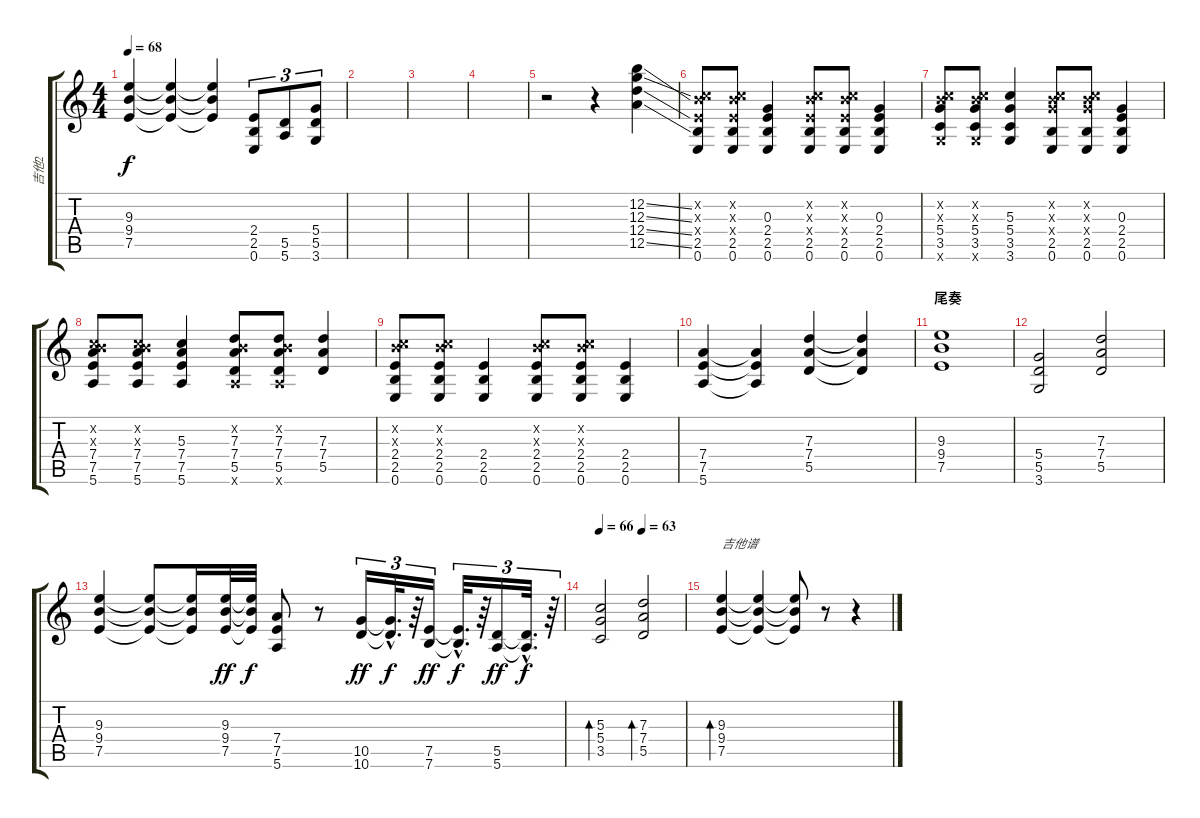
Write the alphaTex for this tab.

\track ("吉他2" "吉他2") {instrument distortionguitar}
\staff {score tabs}
\tuning (E4 B3 G3 D3 A2 E2) {hide}
\ts (4 4)
\tempo 68
\clef g2
\ks c
(9.3 9.4 7.5).4{dy f} (9.3{t} 9.4{t} 7.5{t}).4 (9.3{t} 9.4{t} 7.5{t}).4 (2.4 2.5 0.6).8{tu (3 2)} (5.5 5.6).8{tu (3 2)} (5.4 5.5 3.6).8{tu (3 2)} |
|
|
|
r.2 r.4 (12.2{ss} 12.3{ss} 12.4{ss} 12.5{ss}).4 |
(0.2{x} 5.3{x} 2.4{x} 2.5 0.6).8 (0.2{x} 5.3{x} 2.4{x} 2.5 0.6).8 (0.3 2.4 2.5 0.6).4 (0.2{x} 5.3{x} 2.4{x} 2.5 0.6).8 (0.2{x} 5.3{x} 2.4{x} 2.5 0.6).8 (0.3 2.4 2.5 0.6).4 |
(0.2{x} 5.3{x} 5.4 3.5 3.6{x}).8 (0.2{x} 5.3{x} 5.4 3.5 3.6{x}).8 (5.3 5.4 3.5 3.6).4 (0.2{x} 5.3{x} 5.4{x} 2.5 0.6).8 (0.2{x} 5.3{x} 5.4{x} 2.5 0.6).8 (0.3 2.4 2.5 0.6).4 |
(0.2{x} 5.3{x} 7.4 7.5 5.6).8 (0.2{x} 5.3{x} 7.4 7.5 5.6).8 (5.3 7.4 7.5 5.6).4 (0.2{x} 7.3 7.4 5.5 5.6{x}).8 (0.2{x} 7.3 7.4 5.5 5.6{x}).8 (7.3 7.4 5.5).4 |
(0.2{x} 5.3{x} 2.4 2.5 0.6).8 (0.2{x} 5.3{x} 2.4 2.5 0.6).8 (2.4 2.5 0.6).4 (0.2{x} 5.3{x} 2.4 2.5 0.6).8 (0.2{x} 5.3{x} 2.4 2.5 0.6).8 (2.4 2.5 0.6).4 |
(7.4 7.5 5.6).4 (7.4{t} 7.5{t} 5.6{t}).4 (7.3 7.4 5.5).4 (7.3{t} 7.4{t} 5.5{t}).4 |
\section ("" "尾奏")
(9.3 9.4 7.5).1 |
(5.4 5.5 3.6).2 (7.3 7.4 5.5).2 |
(9.3 9.4 7.5).4 (9.3{t} 9.4{t} 7.5{t}).8 (9.3{t} 9.4{t} 7.5{t}).16 (9.3 9.4 7.5).32{dy ff} (9.3{t} 9.4{t} 7.5{t}).32{dy f} (7.4 7.5 5.6).8 r.8 (10.5 10.6).16{tu (3 2) dy ff} (10.5{hac t} 10.6{hac t}).32{d tu (3 2) dy f} r.64{tu (3 2)} (7.5 7.6).16{tu (3 2) dy ff} (7.5{hac t} 7.6{hac t}).32{d tu (3 2) dy f} r.64{tu (3 2)} (5.5 5.6).16{tu (3 2) dy ff} (5.5{hac t} 5.6{hac t}).32{d tu (3 2) dy f} r.64{tu (3 2)} |
\tempo 66
\tempo (63 0.5)
(5.3 5.4 3.5).2{bd 30} (7.3 7.4 5.5).2{bd 30} |
(9.3 9.4 7.5).4{bd 30 txt "吉他谱"} (9.3{t} 9.4{t} 7.5{t}).4 (9.3{t} 9.4{t} 7.5{t}).8 r.8 r.4
